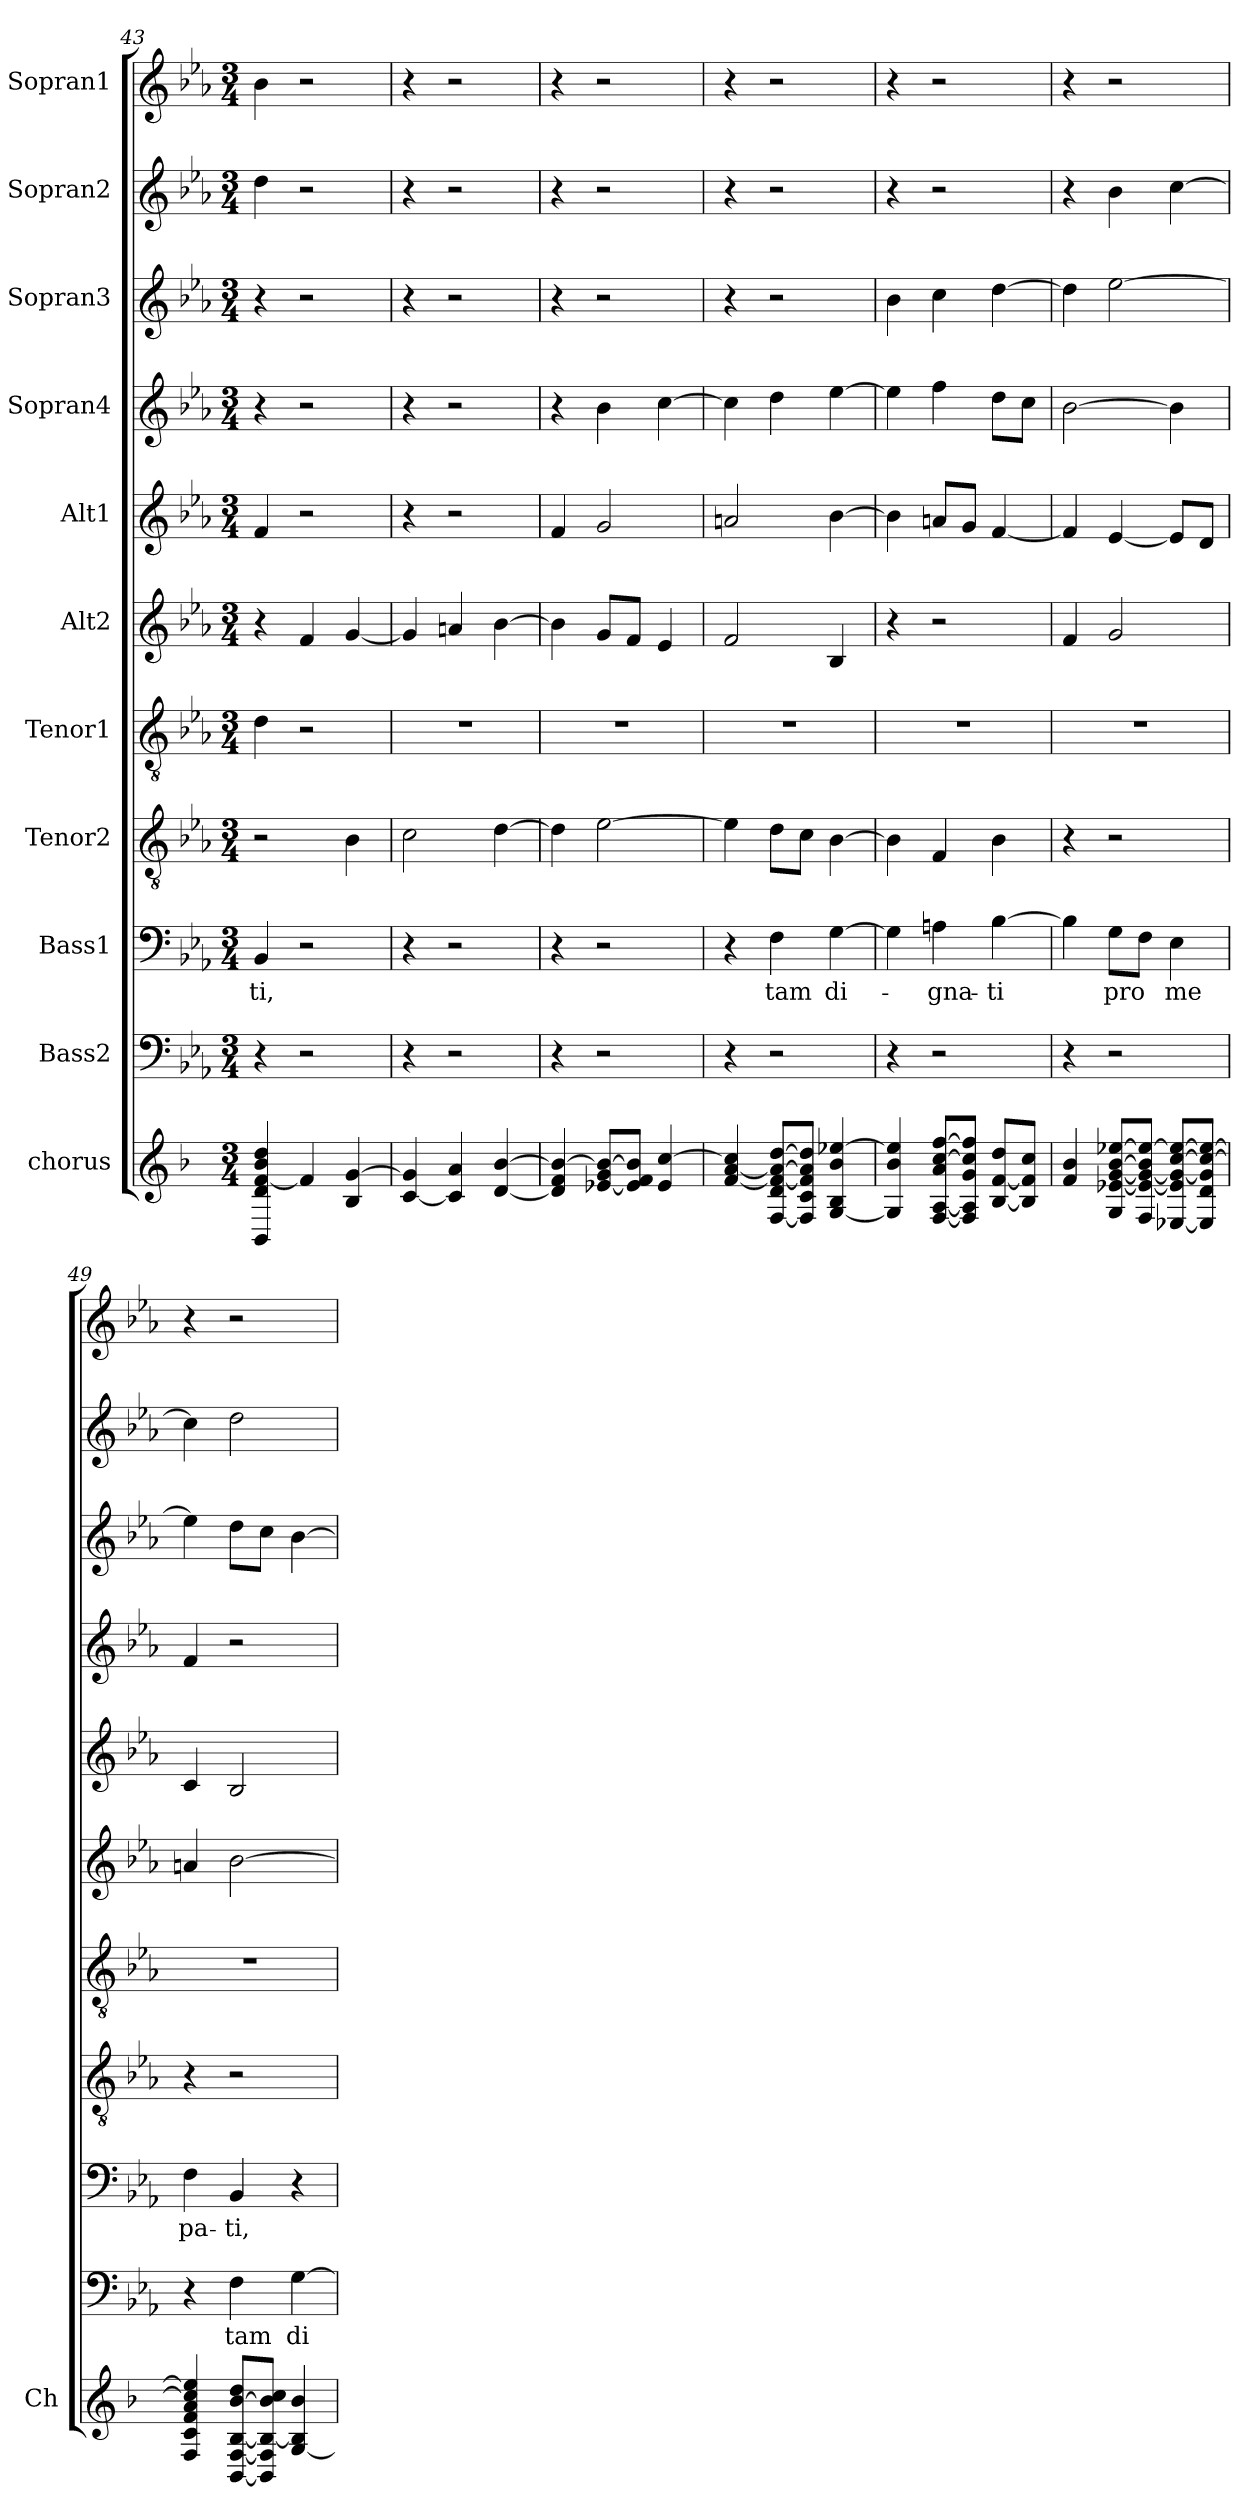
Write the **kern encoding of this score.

**kern	**kern	**text	**kern	**text	**kern	**kern	**kern	**kern	**kern	**kern	**kern	**kern
*part11	*part10	*part10	*part9	*part9	*part8	*part7	*part6	*part5	*part4	*part3	*part2	*part1
*staff11	*staff10	*staff10	*staff9	*staff9	*staff8	*staff7	*staff6	*staff5	*staff4	*staff3	*staff2	*staff1
*I"chorus	*I"Bass2	*	*I"Bass1	*	*I"Tenor2	*I"Tenor1	*I"Alt2	*I"Alt1	*I"Sopran4	*I"Sopran3	*I"Sopran2	*I"Sopran1
*I'Ch	*	*	*	*	*	*	*	*	*	*	*	*
*clefG2	*clefF4	*	*clefF4	*	*clefGv2	*clefGv2	*clefG2	*clefG2	*clefG2	*clefG2	*clefG2	*clefG2
*k[b-]	*k[b-e-a-]	*	*k[b-e-a-]	*	*k[b-e-a-]	*k[b-e-a-]	*k[b-e-a-]	*k[b-e-a-]	*k[b-e-a-]	*k[b-e-a-]	*k[b-e-a-]	*k[b-e-a-]
*F:	*E-:	*	*E-:	*	*E-:	*E-:	*E-:	*E-:	*E-:	*E-:	*E-:	*E-:
*M3/4	*M3/4	*	*M3/4	*	*M3/4	*M3/4	*M3/4	*M3/4	*M3/4	*M3/4	*M3/4	*M3/4
=43	=43	=43	=43	=43	=43	=43	=43	=43	=43	=43	=43	=43
4BB-/ 4d/ [4f/ 4b-/ 4dd/	4r	.	4BB-/	-ti,	2r	4d\	4r	4f/	4r	4r	4dd\	4b-\
4f/]	2r	.	2r	.	.	2r	4f/	2r	2r	2r	2r	2r
4B-/ [4g/	.	.	.	.	4B-\	.	[4g/	.	.	.	.	.
=44	=44	=44	=44	=44	=44	=44	=44	=44	=44	=44	=44	=44
[4c/ 4g/]	4r	.	4r	.	2c\	2.r	4g/]	4r	4r	4r	4r	4r
4c/] 4a/	2r	.	2r	.	.	.	4an/	2r	2r	2r	2r	2r
[4d/ [4b-/	.	.	.	.	[4d\	.	[4b-\	.	.	.	.	.
=45	=45	=45	=45	=45	=45	=45	=45	=45	=45	=45	=45	=45
4d/] 4f/ 4b-/_	4r	.	4r	.	4d\]	2.r	4b-\]	4f/	4r	4r	4r	4r
[8e-X/ 8g/ 8b-/_L	2r	.	2r	.	[2e-\	.	8g/L	2g/	4b-\	2r	2r	2r
8e-/] 8f/ 8b-/]J	.	.	.	.	.	.	8f/J	.	.	.	.	.
4e-/ [4cc/	.	.	.	.	.	.	4e-/	.	[4cc\	.	.	.
=46	=46	=46	=46	=46	=46	=46	=46	=46	=46	=46	=46	=46
[4f/ [4a/ 4cc/]	4r	.	4r	.	4e-\]	2.r	2f/	2an/	4cc\]	4r	4r	4r
[8F/ 8d/ 8f/_ 8a/_ [8dd/L	2r	.	4F\	tam	8d\L	.	.	.	4dd\	2r	2r	2r
8F/] 8c/ 8f/] 8a/] 8dd/]J	.	.	.	.	8c\J	.	.	.	.	.	.	.
[4G/ 4B-/ 4b-/ [4ee-X/	.	.	[4G\	di-	[4B-\	.	4B-/	[4b-\	[4ee-\	.	.	.
=47	=47	=47	=47	=47	=47	=47	=47	=47	=47	=47	=47	=47
4G/] 4b-/ 4ee-/]	4r	.	4G\]	.	4B-\]	2.r	4r	4b-\]	4ee-\]	4b-\	4r	4r
[8F/ [8A/ 8a/ [8cc/ [8ff/L	2r	.	4An\	-gna-	4F/	.	2r	8an/L	4ff\	4cc\	2r	2r
8F/] 8A/] 8g/ 8cc/] 8ff/]J	.	.	.	.	.	.	.	8g/J	.	.	.	.
[8B-/ [8f/ 8dd/L	.	.	[4B-\	-ti	4B-\	.	.	[4f/	8dd\L	[4dd\	.	.
8B-/] 8f/] 8cc/J	.	.	.	.	.	.	.	.	8cc\J	.	.	.
=48	=48	=48	=48	=48	=48	=48	=48	=48	=48	=48	=48	=48
4f/ 4b-/	4r	.	4B-\]	.	4r	2.r	4f/	4f/]	[2b-\	4dd\]	4r	4r
8G/ [8e-X/ [8g/ [8b-/ [8ee-X/L	2r	.	8G\L	pro	2r	.	2g/	[4e-/	.	[2ee-\	4b-\	2r
8F/ 8e-/_ 8g/_ 8b-/] 8ee-/_J	.	.	8F\J	.	.	.	.	.	.	.	.	.
[8E-X/ 8e-/] 8g/_ [8cc/ 8ee-/_L	.	.	4E-\	me	.	.	.	8e-/L]	4b-\]	.	[4cc\	.
8E-/] 8d/ 8g/] 8cc/_ 8ee-/_J	.	.	.	.	.	.	.	8d/J	.	.	.	.
!!LO:PB:g=z
=49	=49	=49	=49	=49	=49	=49	=49	=49	=49	=49	=49	=49
4F/ 4c/ 4f/ 4a/ 4cc/] 4ee-/]	4r	.	4F\	pa-	4r	2.r	4an/	4c/	4f/	4ee-\]	4cc\]	4r
[8BB-/ [8F/ [8B-/ [8b-/ 8dd/L	4F\	tam	4BB-/	-ti,	2r	.	[2b-\	2B-/	2r	8dd\L	2dd\	2r
8BB-/] 8F/] 8B-/_ 8b-/] 8cc/J	.	.	.	.	.	.	.	.	.	8cc\J	.	.
[4G/ 4B-/] 4b-/	[4G\	di-	4r	.	.	.	.	.	.	[4b-\	.	.
=	=	=	=	=	=	=	=	=	=	=	=	=
*-	*-	*-	*-	*-	*-	*-	*-	*-	*-	*-	*-	*-
